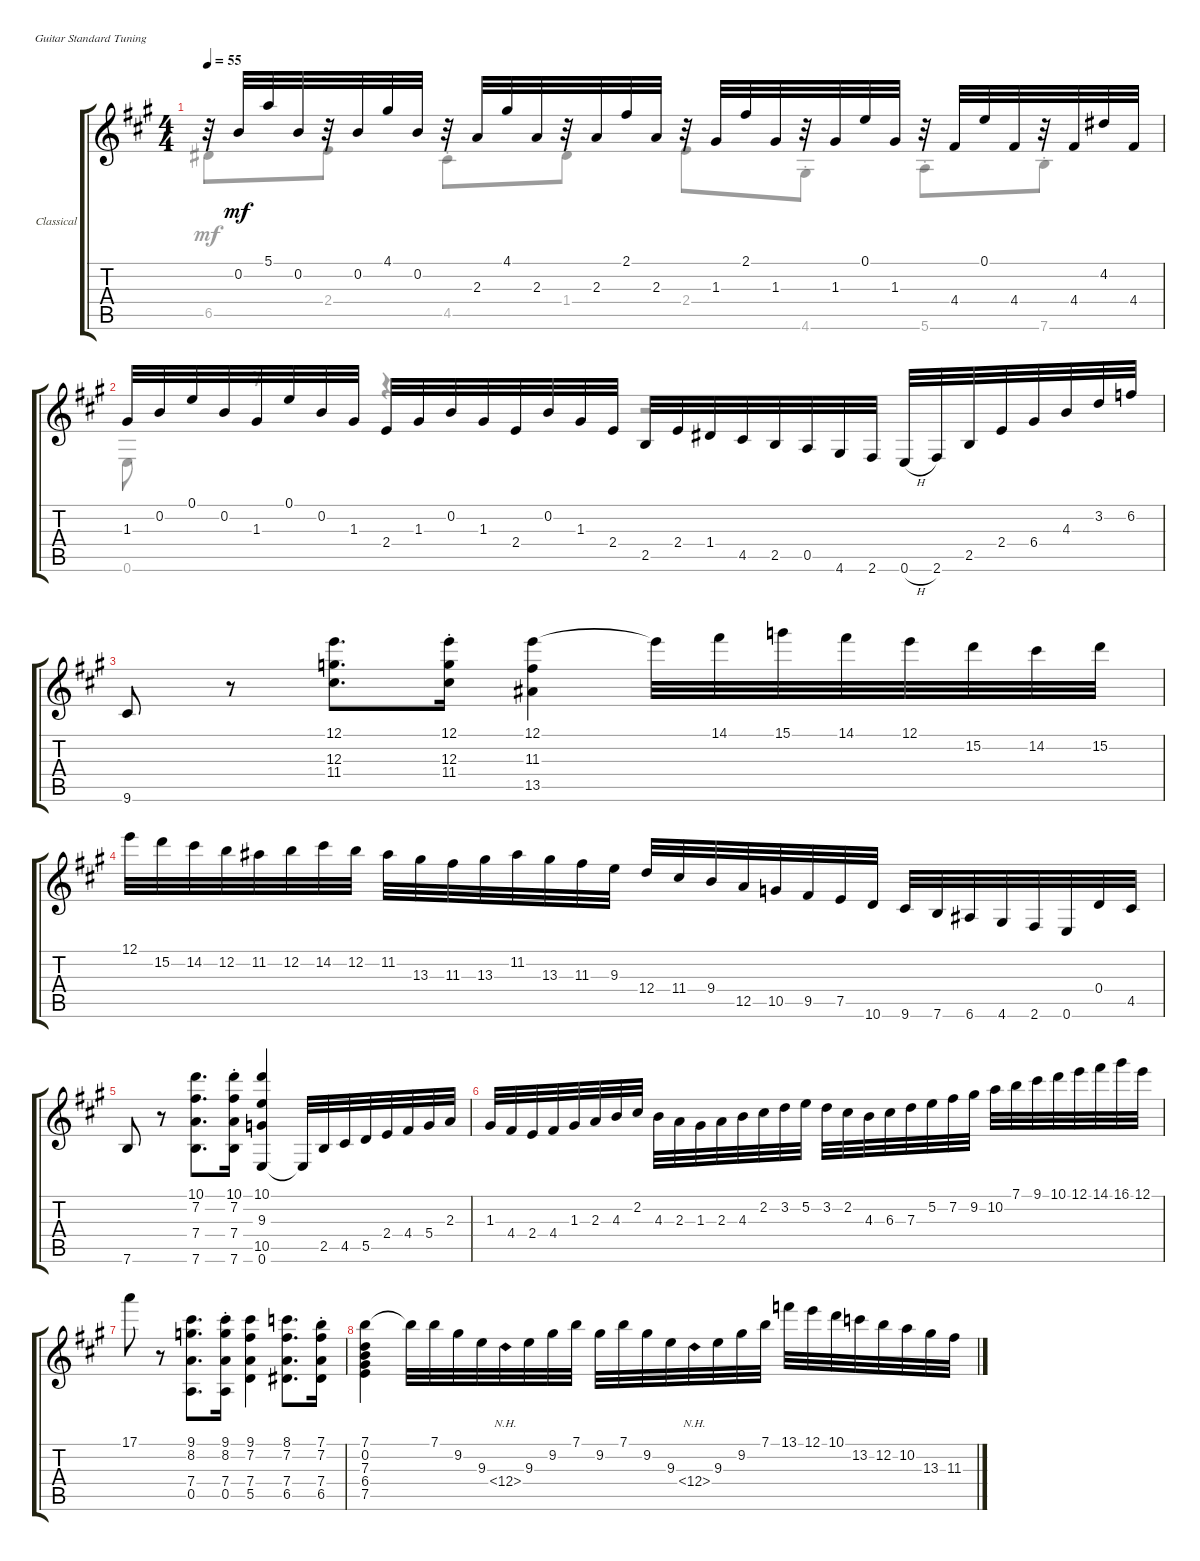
\bracketExtendMode groupsimilarinstruments
\firstSystemTrackNameOrientation horizontal
\otherSystemsTrackNameOrientation horizontal
\track ("Classical Guitar" "Classical ") {instrument acousticguitarnylon}
\staff {score tabs}
\tuning (E4 B3 G3 D3 A2 E2)
\voice
\ts (4 4)
\tempo 55
\clef g2
\ks a
r.32{dy mf} 0.2.32 5.1.32 0.2.32 r.32 0.2.32 4.1.32 0.2.32 r.32 2.3.32 4.1.32 2.3.32 r.32 2.3.32 2.1.32 2.3.32 r.32 1.3.32 2.1.32 1.3.32 r.32 1.3.32 0.1.32 1.3.32 r.32 4.4.32 0.1.32 4.4.32 r.32 4.4.32 4.2.32 4.4.32 |
1.3.32 0.2.32 0.1.32 0.2.32 1.3.32 0.1.32 0.2.32 1.3.32 2.4.32 1.3.32 0.2.32 1.3.32 2.4.32 0.2.32 1.3.32 2.4.32 2.5.32 2.4.32 1.4.32 4.5.32 2.5.32 0.5.32 4.6.32 2.6.32 0.6{h}.32 2.6.32 2.5.32 2.4.32 6.4.32 4.3.32 3.2.32 6.2.32 |
9.6.8 r.8 (12.1 12.3 11.4).8{d} (12.1{st} 12.3{st} 11.4{st}).16 (12.1 11.3 13.5).4 12.1{t}.32 14.1.32 15.1.32 14.1.32 12.1.32 15.2.32 14.2.32 15.2.32 |
12.1.32 15.2.32 14.2.32 12.2.32 11.2.32 12.2.32 14.2.32 12.2.32 11.2.32 13.3.32 11.3.32 13.3.32 11.2.32 13.3.32 11.3.32 9.3.32 12.4.32 11.4.32 9.4.32 12.5.32 10.5.32 9.5.32 7.5.32 10.6.32 9.6.32 7.6.32 6.6.32 4.6.32 2.6.32 0.6.32 0.4.32 4.5.32 |
7.6.8 r.8 (10.1 7.2 7.4 7.6).8{d} (10.1{st} 7.2{st} 7.4{st} 7.6{st}).16 (10.1 9.3 10.5 0.6).4 0.6{t}.32 2.5.32 4.5.32 5.5.32 2.4.32 4.4.32 5.4.32 2.3.32 |
1.3.32 4.4.32 2.4.32 4.4.32 1.3.32 2.3.32 4.3.32 2.2.32 4.3.32 2.3.32 1.3.32 2.3.32 4.3.32 2.2.32 3.2.32 5.2.32 3.2.32 2.2.32 4.3.32 6.3.32 7.3.32 5.2.32 7.2.32 9.2.32 10.2.32 7.1.32 9.1.32 10.1.32 12.1.32 14.1.32 16.1.32 12.1.32 |
17.1.8 r.8 (9.1 8.2 7.4 0.5).8{d} (9.1{st} 8.2{st} 7.4{st} 0.5{st}).16 (9.1 7.2 7.4 5.5).4 (8.1 7.2 7.4 6.5).8{d} (7.1{st} 7.2{st} 7.4{st} 6.5{st}).16 |
(7.1 7.3 0.2 6.4 7.5).4 7.1{t}.32 7.1.32 9.2.32 9.3.32 12.4{nh}.32 9.3.32 9.2.32 7.1.32 9.2.32 7.1.32 9.2.32 9.3.32 12.4{nh}.32 9.3.32 9.2.32 7.1.32 13.1.32 12.1.32 10.1.32 13.2.32 12.2.32 10.2.32 13.3.32 11.3.32
\voice
\clef g2
\ottava regular
\simile none
\ks a
6.5{st}.8{dy mf} 2.4{st}.8 4.5{st}.8 1.4{st}.8 2.4{st}.8 4.6{st}.8 5.6{st}.8 7.6{st}.8 |
0.6.8 r.8 r.4 r.2 |
|
|
|
|
|
